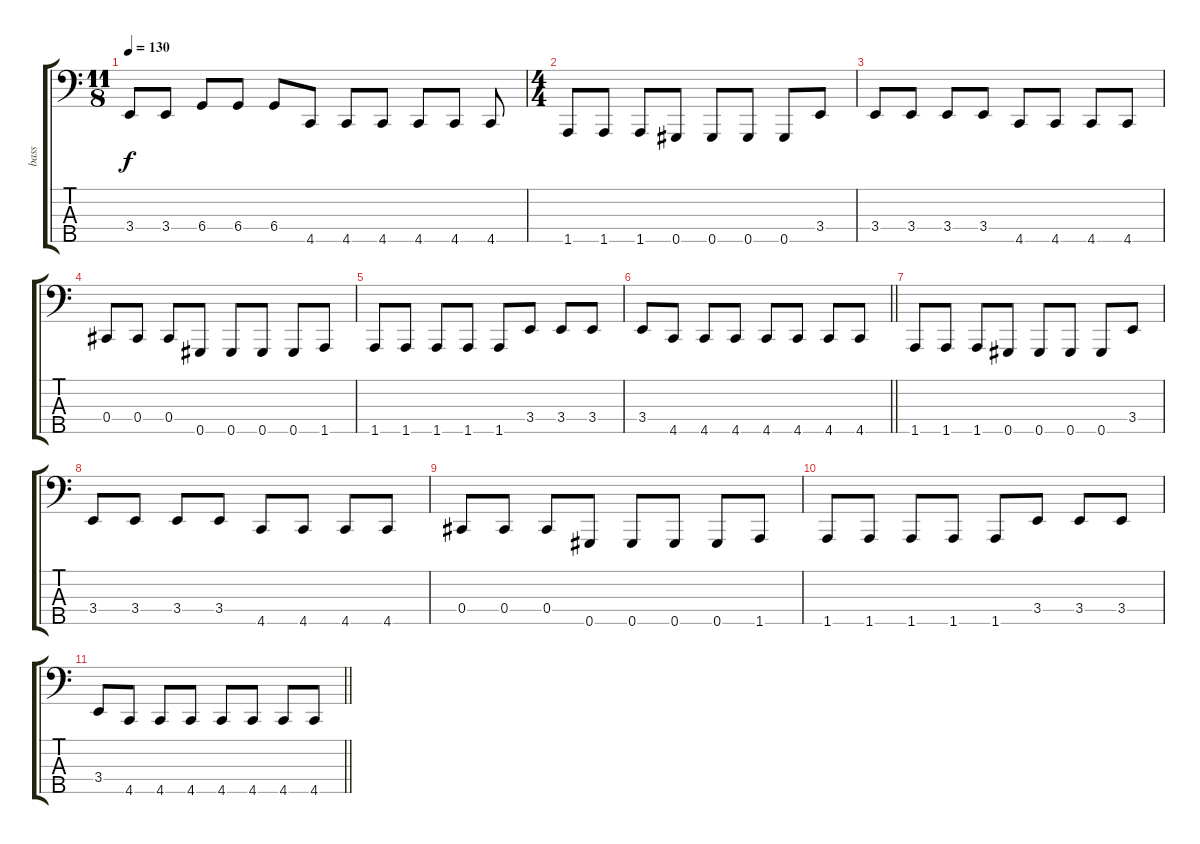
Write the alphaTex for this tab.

\track ("bass" "bass") {instrument electricbassfinger}
\staff {score tabs}
\tuning (E2 B1 Gb1 Db1 Ab0) {hide}
\ts (11 8)
\tempo 130
\clef f4
\ks c
3.4.8{dy f} 3.4.8 6.4.8 6.4.8 6.4.8 4.5.8 4.5.8 4.5.8 4.5.8 4.5.8 4.5.8 |
\ts (4 4)
1.5.8 1.5.8 1.5.8 0.5.8 0.5.8 0.5.8 0.5.8 3.4.8 |
3.4.8 3.4.8 3.4.8 3.4.8 4.5.8 4.5.8 4.5.8 4.5.8 |
0.4.8 0.4.8 0.4.8 0.5.8 0.5.8 0.5.8 0.5.8 1.5.8 |
1.5.8 1.5.8 1.5.8 1.5.8 1.5.8 3.4.8 3.4.8 3.4.8 |
\barLineRight lightlight
3.4.8 4.5.8 4.5.8 4.5.8 4.5.8 4.5.8 4.5.8 4.5.8 |
1.5.8 1.5.8 1.5.8 0.5.8 0.5.8 0.5.8 0.5.8 3.4.8 |
3.4.8 3.4.8 3.4.8 3.4.8 4.5.8 4.5.8 4.5.8 4.5.8 |
0.4.8 0.4.8 0.4.8 0.5.8 0.5.8 0.5.8 0.5.8 1.5.8 |
1.5.8 1.5.8 1.5.8 1.5.8 1.5.8 3.4.8 3.4.8 3.4.8 |
\barLineRight lightlight
3.4.8 4.5.8 4.5.8 4.5.8 4.5.8 4.5.8 4.5.8 4.5.8
